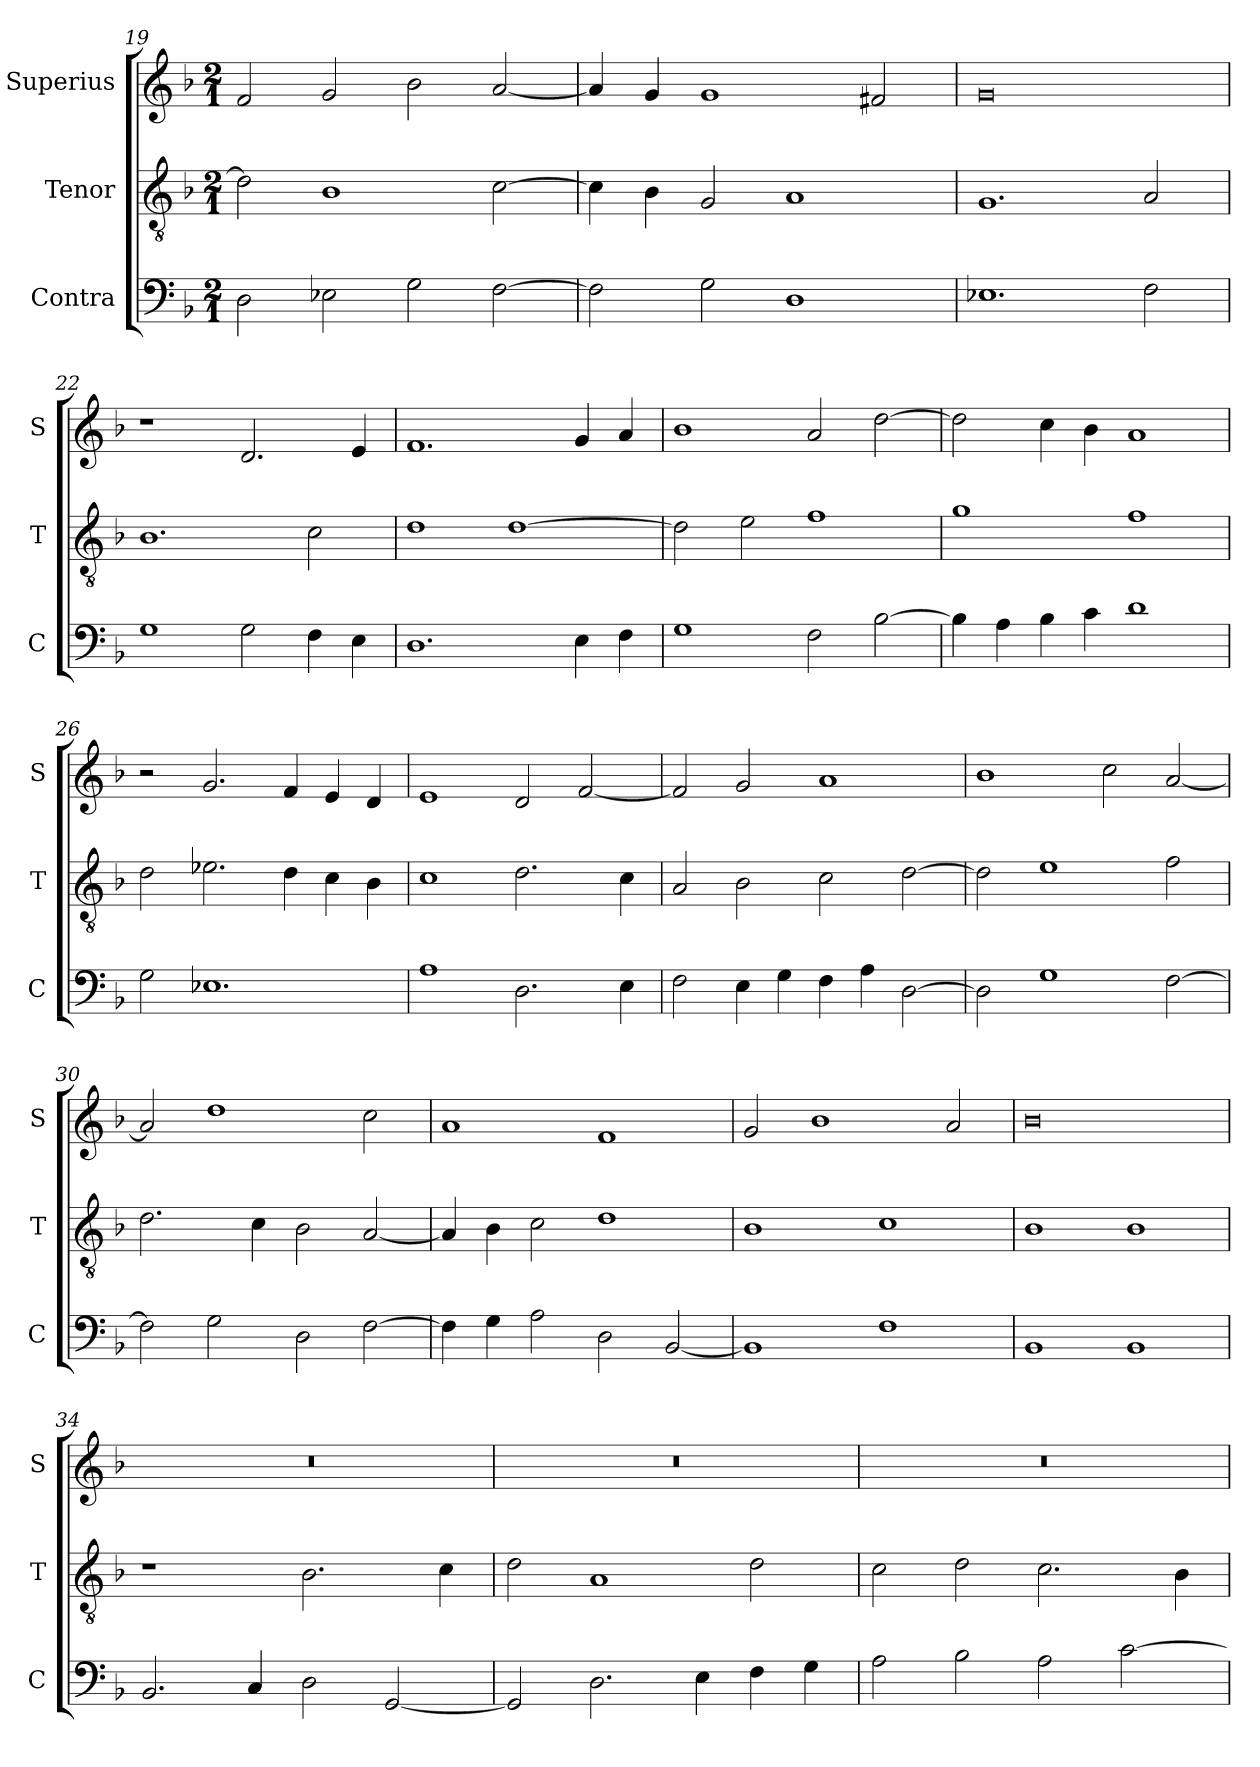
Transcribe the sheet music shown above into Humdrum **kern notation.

**kern	**kern	**kern
*part3	*part2	*part1
*staff3	*staff2	*staff1
*I"Contra	*I"Tenor	*I"Superius
*I'C	*I'T	*I'S
*clefF4	*clefGv2	*clefG2
*k[b-]	*k[b-]	*k[b-]
*M2/1	*M2/1	*M2/1
=19	=19	=19
2D\	2d\]	2f/
2E-X\	1B-	2g/
2G\	.	2b-\
[2F\	[2c\	[2a/
=20	=20	=20
2F\]	4c\]	4a/]
.	4B-\	4g/
2G\	2G/	1g
1D	1A	.
.	.	2f#X/
=21	=21	=21
1.E-X	1.G	0g
2F\	2A/	.
=22	=22	=22
1G	1.B-	1r
2G\	.	2.d/
4F\	2c\	.
4E\	.	4e/
=23	=23	=23
1.D	1d	1.f
.	[1d	.
4E\	.	4g/
4F\	.	4a/
=24	=24	=24
1G	2d\]	1b-
.	2e\	.
2F\	1f	2a/
[2B-\	.	[2dd\
=25	=25	=25
4B-\]	1g	2dd\]
4A\	.	.
4B-\	.	4cc\
4c\	.	4b-\
1d	1f	1a
=26	=26	=26
2G\	2d\	2r
1.E-X	2.e-X\	2.g/
.	4d\	4f/
.	4c\	4e/
.	4B-\	4d/
=27	=27	=27
1A	1c	1e
2.D\	2.d\	2d/
.	.	[2f/
4E\	4c\	.
=28	=28	=28
2F\	2A/	2f/]
4E\	2B-\	2g/
4G\	.	.
4F\	2c\	1a
4A\	.	.
[2D\	[2d\	.
=29	=29	=29
2D\]	2d\]	1b-
1G	1e	.
.	.	2cc\
[2F\	2f\	[2a/
=30	=30	=30
2F\]	2.d\	2a/]
2G\	.	1dd
.	4c\	.
2D\	2B-\	.
[2F\	[2A/	2cc\
=31	=31	=31
4F\]	4A/]	1a
4G\	4B-\	.
2A\	2c\	.
2D\	1d	1f
[2BB-/	.	.
=32	=32	=32
1BB-]	1B-	2g/
.	.	1b-
1F	1c	.
.	.	2a/
=33	=33	=33
1BB-	1B-	0b-
1BB-	1B-	.
=34	=34	=34
2.BB-/	1r	0r
4C/	.	.
2D\	2.B-\	.
[2GG/	.	.
.	4c\	.
=35	=35	=35
2GG/]	2d\	0r
2.D\	1A	.
4E\	.	.
4F\	2d\	.
4G\	.	.
=36	=36	=36
2A\	2c\	0r
2B-\	2d\	.
2A\	2.c\	.
[2c\	.	.
.	4B-\	.
=	=	=
*-	*-	*-
